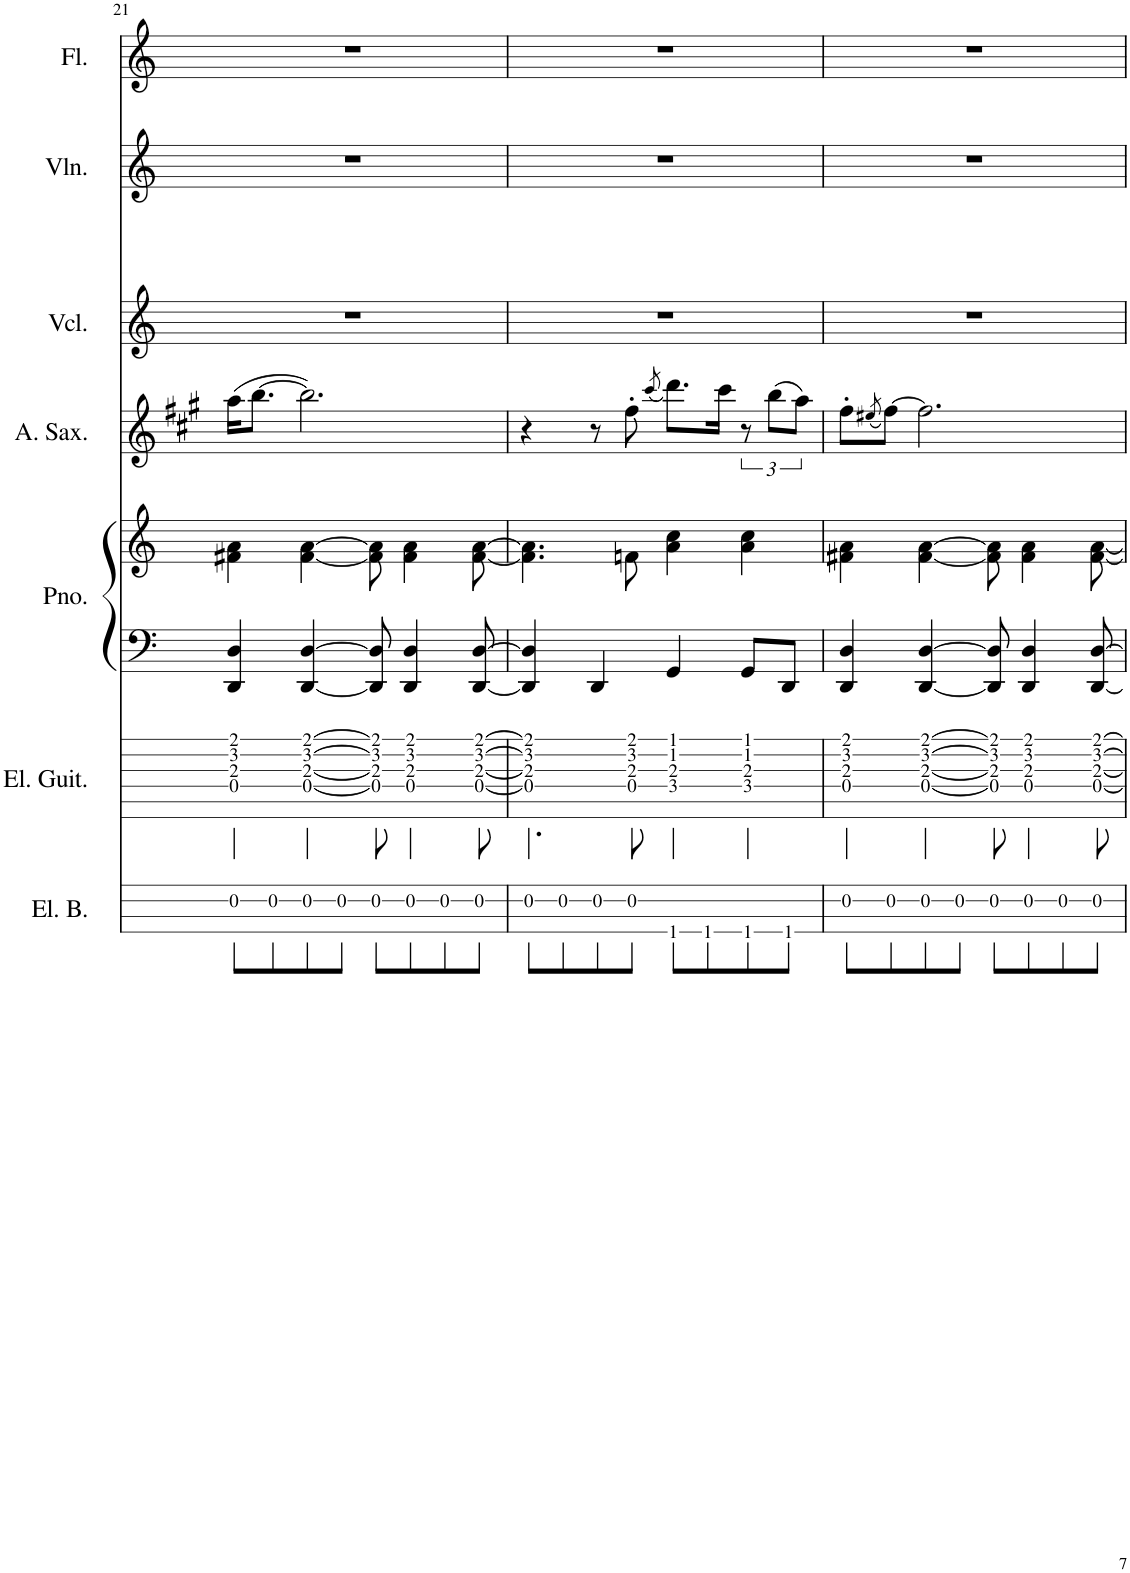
**kern	**kern	**kern	**kern	**kern	**kern	**kern	**kern
*part7	*part6	*part5	*part5	*part4	*part3	*part2	*part1
*staff8	*staff7	*staff6	*staff5	*staff4	*staff3	*staff2	*staff1
*I"Electric Bass	*I"Electric Guitar	*I"Piano	*	*I"Alto Saxophone	*I"Vocals	*I"Violin	*I"Flute
*I'El. B.	*I'El. Guit.	*I'Pno.	*	*I'A. Sax.	*I'Vcl.	*I'Vln.	*I'Fl.
!!LO:PB:g=z
*	*	*clefF4	*clefG2	*clefG2	*clefG2	*clefG2	*clefG2
*	*	*	*	*Trd5c9	*	*	*
*k[]	*k[]	*k[]	*k[]	*k[f#c#g#]	*k[]	*k[]	*k[]
*M4/4	*M4/4	*M4/4	*M4/4	*M4/4	*M4/4	*M4/4	*M4/4
=21	=21	=21	=21	=21	=21	=21	=21
8DD\L	4D\ 4A\ 4d\ 4f#\	4DD/ 4D/	4f#X\ 4a\	(16aa\KL	1r	1r	1r
.	.	.	.	[8.bb\J	.	.	.
8DD\	.	.	.	.	.	.	.
8DD\	[4D\ [4A\ [4d\ [4f#\	[4DD/ [4D/	[4f#\ [4a\	2.bb\])	.	.	.
8DD\J	.	.	.	.	.	.	.
8DD\L	8D\] 8A\] 8d\] 8f#\]	8DD/] 8D/]	8f#\] 8a\]	.	.	.	.
8DD\	4D\ 4A\ 4d\ 4f#\	4DD/ 4D/	4f#\ 4a\	.	.	.	.
8DD\	.	.	.	.	.	.	.
8DD\J	[8D\ [8A\ [8d\ [8f#\	[8DD/ [8D/	[8f#\ [8a\	.	.	.	.
=22	=22	=22	=22	=22	=22	=22	=22
8DD\L	4.D\] 4.A\] 4.d\] 4.f#\]	4DD/] 4D/]	4.f#\] 4.a\]	4r	1r	1r	1r
8DD\	.	.	.	.	.	.	.
8DD\	.	4DD/	.	8r	.	.	.
8DD\J	8D\ 8A\ 8d\ 8f#\	.	8fn\	8ff#'\	.	.	.
.	.	.	.	(8qccc#/	.	.	.
8FFF\L	4F\ 4A\ 4c\ 4f\	4GG/	4a\ 4cc\	8.ddd\L)	.	.	.
8FFF\	.	.	.	.	.	.	.
.	.	.	.	16ccc#\Jk	.	.	.
8FFF\	4F\ 4A\ 4c\ 4f\	8GG/L	4a\ 4cc\	12r	.	.	.
.	.	.	.	(12bb\L	.	.	.
8FFF\J	.	8DD/J	.	.	.	.	.
.	.	.	.	12aa\J)	.	.	.
=23	=23	=23	=23	=23	=23	=23	=23
8DD\L	4D\ 4A\ 4d\ 4f#\	4DD/ 4D/	4f#X\ 4a\	8ff#'\L	1r	1r	1r
.	.	.	.	(8qee#X/	.	.	.
8DD\	.	.	.	[8ff#\J)	.	.	.
8DD\	[4D\ [4A\ [4d\ [4f#\	[4DD/ [4D/	[4f#\ [4a\	2.ff#\]	.	.	.
8DD\J	.	.	.	.	.	.	.
8DD\L	8D\] 8A\] 8d\] 8f#\]	8DD/] 8D/]	8f#\] 8a\]	.	.	.	.
8DD\	4D\ 4A\ 4d\ 4f#\	4DD/ 4D/	4f#\ 4a\	.	.	.	.
8DD\	.	.	.	.	.	.	.
8DD\J	[8D\ [8A\ [8d\ [8f#\	[8DD/ [8D/	[8f#\ [8a\	.	.	.	.
=	=	=	=	=	=	=	=
*-	*-	*-	*-	*-	*-	*-	*-
